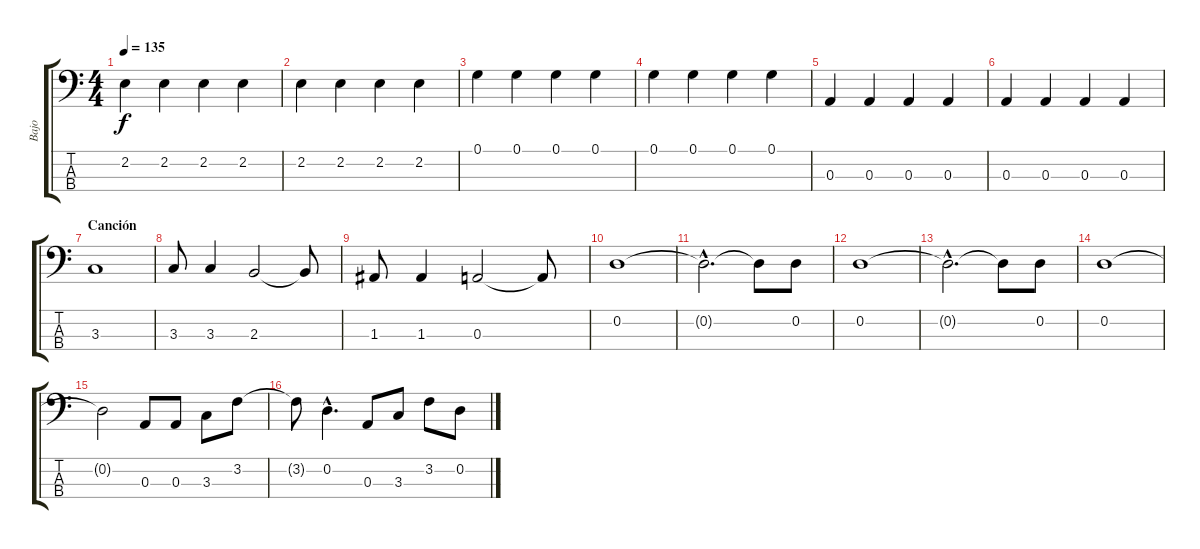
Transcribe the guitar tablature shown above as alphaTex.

\track ("Bajo" "Bajo") {instrument electricbasspick}
\staff {score tabs}
\tuning (G2 D2 A1 E1) {hide}
\ts (4 4)
\tempo 135
\clef f4
\ks c
2.2.4{dy f} 2.2.4 2.2.4 2.2.4 |
2.2.4 2.2.4 2.2.4 2.2.4 |
0.1.4 0.1.4 0.1.4 0.1.4 |
0.1.4 0.1.4 0.1.4 0.1.4 |
0.3.4 0.3.4 0.3.4 0.3.4 |
0.3.4 0.3.4 0.3.4 0.3.4 |
\section ("" "Canción")
3.3.1 |
3.3.8 3.3.4 2.3.2 2.3{t}.8 |
1.3.8 1.3.4 0.3.2 0.3{t}.8 |
0.2.1 |
0.2{hac t}.2{d} 0.2{t}.8 0.2.8 |
0.2.1 |
0.2{hac t}.2{d} 0.2{t}.8 0.2.8 |
0.2.1 |
0.2{t}.2 0.3.8 0.3.8 3.3.8 3.2.8 |
3.2{t}.8 0.2{hac}.4{d} 0.3.8 3.3.8 3.2.8 0.2.8
